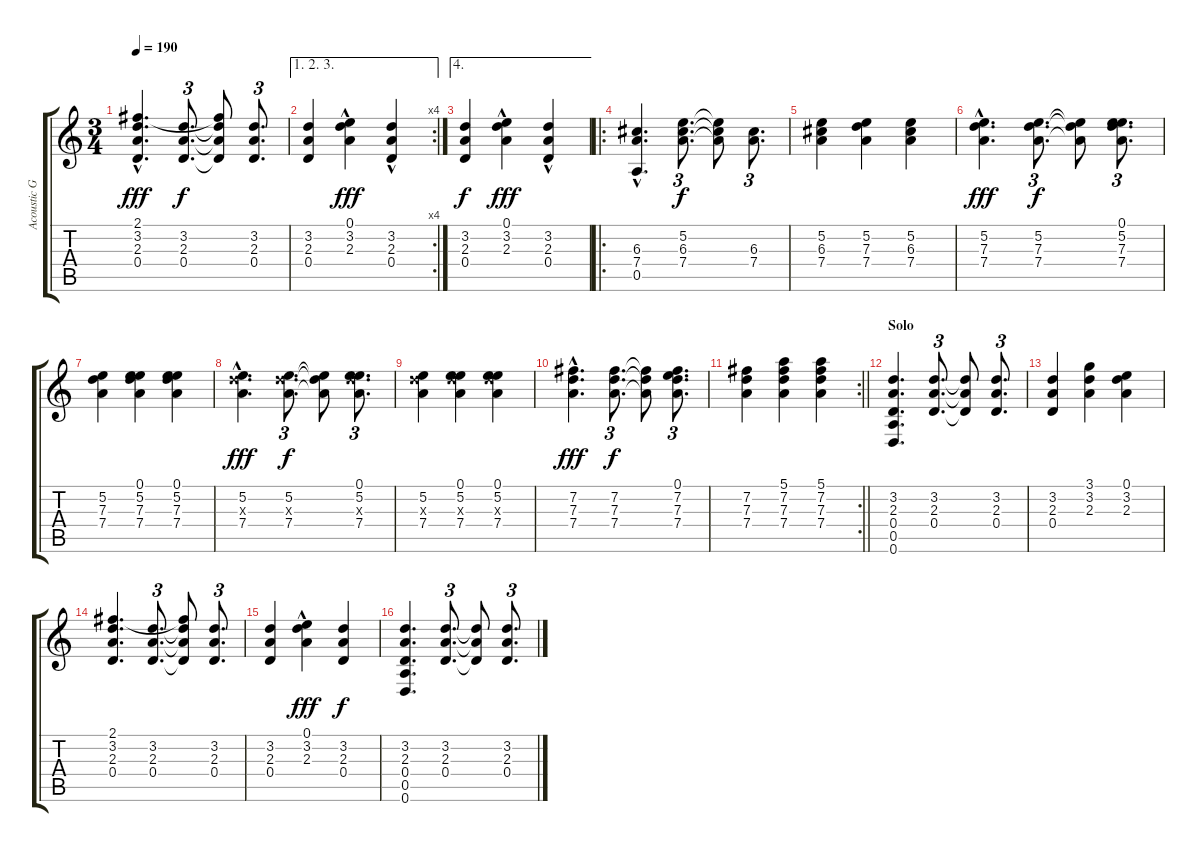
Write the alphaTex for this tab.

\track ("Acoustic Guitar" "Acoustic G") {instrument acousticguitarsteel}
\staff {score tabs}
\tuning (E4 B3 G3 D3 A2 D2) {hide}
\ts (3 4)
\tempo 190
\clef g2
\ks c
(2.1{hac} 3.2 2.3 0.4).4{d dy fff} (3.2 2.3 0.4).8{d tu (3 2) dy f} (2.1{t} 3.2{t} 2.3{t} 0.4{t}).8 (3.2 2.3 0.4).8{d tu (3 2)} |
\ae (1 2 3)
\rc 4
(3.2 2.3 0.4).4 (0.1{hac} 3.2 2.3).4{dy fff} (3.2{hac} 2.3 0.4).4 |
\ae 4
(3.2 2.3 0.4).4{dy f} (0.1{hac} 3.2 2.3).4{dy fff} (3.2{hac} 2.3 0.4).4 |
\ro
(6.3{hac} 7.4 0.5).4{d} (5.2 6.3 7.4).8{d tu (3 2) dy f} (5.2{t} 6.3{t} 7.4{t}).8 (6.3 7.4).8{d tu (3 2)} |
(5.2 6.3 7.4).4 (5.2 7.3 7.4).4 (5.2 6.3 7.4).4 |
(5.2 7.3{hac} 7.4).4{d dy fff} (5.2 7.3 7.4).8{d tu (3 2) dy f} (5.2{t} 7.3{t} 7.4{t}).8 (0.1 5.2 7.3 7.4).8{d tu (3 2)} |
(5.2 7.3 7.4).4 (0.1 5.2 7.3 7.4).4 (0.1 5.2 7.3 7.4).4 |
(5.2{hac} 7.3{hac x} 7.4).4{d dy fff} (5.2 7.3{x} 7.4).8{d tu (3 2) dy f} (5.2{t} 7.3{t} 7.4{t}).8 (0.1 5.2 7.3{x} 7.4).8{d tu (3 2)} |
(5.2 7.3{x} 7.4).4 (0.1 5.2 7.3{x} 7.4).4 (0.1 5.2 7.3{x} 7.4).4 |
(7.2{hac} 7.3{hac} 7.4).4{d dy fff} (7.2 7.3 7.4).8{d tu (3 2) dy f} (7.2{t} 7.3{t} 7.4{t}).8 (0.1 7.2 7.3 7.4).8{d tu (3 2)} |
\rc 2
\barLineRight lightlight
(7.2 7.3 7.4).4 (5.1 7.2 7.3 7.4).4 (5.1 7.2 7.3 7.4).4 |
\section ("" "Solo")
(3.2 2.3 0.4 0.5 0.6).4{d} (3.2 2.3 0.4).8{d tu (3 2)} (3.2{t} 2.3{t} 0.4{t}).8 (3.2 2.3 0.4).8{d tu (3 2)} |
(3.2 2.3 0.4).4 (3.1 3.2 2.3).4 (0.1 3.2 2.3).4 |
(2.1 3.2 2.3 0.4).4{d} (3.2 2.3 0.4).8{d tu (3 2)} (2.1{t} 3.2{t} 2.3{t} 0.4{t}).8 (3.2 2.3 0.4).8{d tu (3 2)} |
(3.2 2.3 0.4).4 (0.1{hac} 3.2 2.3).4{dy fff} (3.2 2.3 0.4).4{dy f} |
(3.2 2.3 0.4 0.5 0.6).4{d} (3.2 2.3 0.4).8{d tu (3 2)} (3.2{t} 2.3{t} 0.4{t}).8 (3.2 2.3 0.4).8{d tu (3 2)}
